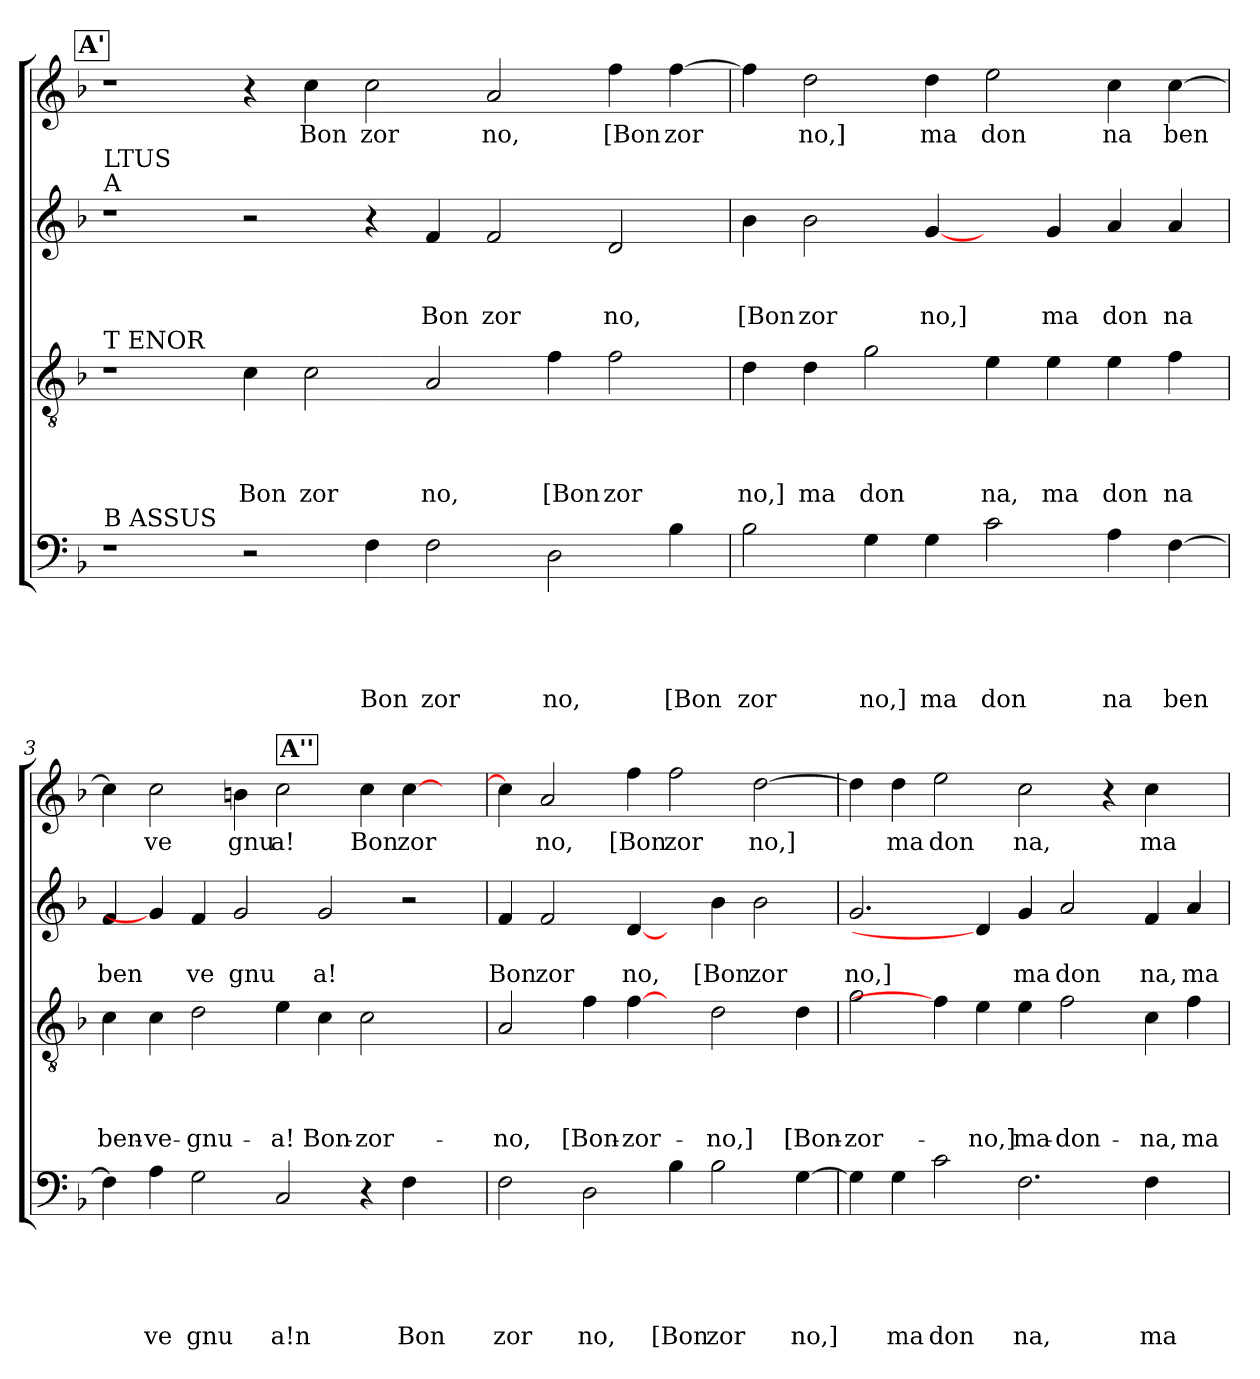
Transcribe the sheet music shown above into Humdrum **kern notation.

**kern	**text	**text	**text	**text	**text	**kern	**text	**text	**text	**text	**kern	**text	**text	**text	**kern	**text
*part4	*part4	*part4	*part4	*part4	*part4	*part3	*part3	*part3	*part3	*part3	*part2	*part2	*part2	*part2	*part1	*part1
*staff4	*staff4	*staff4	*staff4	*staff4	*staff4	*staff3	*staff3	*staff3	*staff3	*staff3	*staff2	*staff2	*staff2	*staff2	*staff1	*staff1
*clefF4	*	*	*	*	*	*clefGv2	*	*	*	*	*clefG2	*	*	*	*clefG2	*
*k[b-]	*	*	*	*	*	*k[b-]	*	*	*	*	*k[b-]	*	*	*	*k[b-]	*
*F:	*	*	*	*	*	*F:	*	*	*	*	*F:	*	*	*	*F:	*
!!LO:REH:place=s1:a:fs=14:t=A'
=1	=1	=1	=1	=1	=1	=1	=1	=1	=1	=1	=1	=1	=1	=1	=1	=1
!	!	!	!	!	!	!	!	!	!	!	!LO:TX:a:t=A	!	!	!	!	!
!	!	!	!	!	!	!	!	!	!	!	!LO:TX:t=LTUS	!	!	!	!	!
!	!	!	!	!	!	!LO:TX:a:t=T ENOR	!	!	!	!	!	!	!	!	!	!
!LO:TX:a:t=B ASSUS	!	!	!	!	!	!	!	!	!	!	!	!	!	!	!	!
1r	.	.	.	.	.	1r	.	.	.	.	1r	.	.	.	1r	.
!	!	!	!	!	!	!	!	!	!	!LO:LY:b	!	!	!	!	!	!
2r	.	.	.	.	.	4c\	.	.	.	Bon	2r	.	.	.	4r	.
!	!	!	!	!	!	!	!	!	!	!LO:LY:b	!	!	!	!	!	!LO:LY:b
.	.	.	.	.	.	2c\	.	.	.	zor	.	.	.	.	4cc\	Bon
!	!	!	!	!	!LO:LY:b	!	!	!	!	!	!	!	!	!	!	!LO:LY:b
4F\	.	.	.	.	Bon	.	.	.	.	.	4r	.	.	.	2cc\	zor
!	!	!	!	!	!LO:LY:b	!	!	!	!	!LO:LY:b	!	!	!	!LO:LY:b	!	!
2F\	.	.	.	.	zor	2A/	.	.	.	no,	4f/	.	.	Bon	.	.
!	!	!	!	!	!	!	!	!	!	!	!	!	!	!LO:LY:b	!	!LO:LY:b
.	.	.	.	.	.	.	.	.	.	.	2f/	.	.	zor	2a/	no,
!	!	!	!	!	!LO:LY:b	!	!	!	!	!LO:LY:b	!	!	!	!	!	!
2D\	.	.	.	.	no,	4f\	.	.	.	[Bon	.	.	.	.	.	.
!	!	!	!	!	!	!	!	!	!	!LO:LY:b	!	!	!	!LO:LY:b	!	!LO:LY:b
.	.	.	.	.	.	2f\	.	.	.	zor	2d/	.	.	no,	4ff\	[Bon
!	!	!	!	!	!LO:LY:b	!	!	!	!	!	!	!	!	!	!	!LO:LY:b
4B-\	.	.	.	.	[Bon	.	.	.	.	.	.	.	.	.	[>4ff\	zor
=2	=2	=2	=2	=2	=2	=2	=2	=2	=2	=2	=2	=2	=2	=2	=2	=2
!	!	!	!	!	!LO:LY:b	!	!	!	!	!LO:LY:b	!	!	!	!LO:LY:b	!	!
2B-\	.	.	.	.	zor	4d\	.	.	.	no,]	4b-\	.	.	[Bon	4ff\]	.
!	!	!	!	!	!	!	!	!	!	!LO:LY:b	!	!	!	!LO:LY:b	!	!LO:LY:b
.	.	.	.	.	.	4d\	.	.	.	ma	2b-\	.	.	zor	2dd\	no,]
!	!	!	!	!	!LO:LY:b	!	!	!	!	!LO:LY:b	!	!	!	!	!	!
4G\	.	.	.	.	no,]	2g\	.	.	.	don	.	.	.	.	.	.
!	!	!	!	!	!LO:LY:b	!	!	!	!	!	!	!	!	!LO:LY:b	!	!LO:LY:b
4G\	.	.	.	.	ma	.	.	.	.	.	[4g/	.	.	no,]	4dd\	ma
!	!	!	!	!	!LO:LY:b	!	!	!	!	!LO:LY:b	!	!	!	!	!	!LO:LY:b
2c\	.	.	.	.	don	4e\	.	.	.	na,	4ryy	.	.	.	2ee\	don
!	!	!	!	!	!	!	!	!	!	!LO:LY:b	!	!	!	!LO:LY:b	!	!
.	.	.	.	.	.	4e\	.	.	.	ma	4g/	.	.	ma	.	.
!	!	!	!	!	!LO:LY:b	!	!	!	!	!LO:LY:b	!	!	!	!LO:LY:b	!	!LO:LY:b
4A\	.	.	.	.	na	4e\	.	.	.	don	4a/	.	.	don	4cc\	na
!	!	!	!	!	!LO:LY:b	!	!	!	!	!LO:LY:b	!	!	!	!LO:LY:b	!	!LO:LY:b
[<4F\	.	.	.	.	ben	4f\	.	.	.	na	4a/	.	.	na	[<4cc\	ben
!!LO:LB:g=z
!!LO:REH:place=s1:a:fs=14:t=A'':qo=4.5
=3	=3	=3	=3	=3	=3	=3	=3	=3	=3	=3	=3	=3	=3	=3	=3	=3
!	!	!	!	!	!	!	!	!	!	!LO:LY:b	!	!	!LO:LY:b	!	!	!
4F\]	.	.	.	.	.	4c\	.	.	.	ben-	4f/	.	ben	.	4cc\]	.
!	!	!	!	!	!LO:LY:b	!	!	!	!	!LO:LY:b	!	!	!	!	!	!LO:LY:b
4A\	.	.	.	.	ve	4c\	.	.	.	-ve-	4g/]	.	.	.	2cc\	ve
!	!	!	!	!	!LO:LY:b	!	!	!	!	!LO:LY:b	!	!	!LO:LY:b	!	!	!
2G\	.	.	.	.	gnu	2d\	.	.	.	-gnu-	4f/	.	ve	.	.	.
!	!	!	!	!	!	!	!	!	!	!	!	!	!LO:LY:b	!	!	!LO:LY:b
.	.	.	.	.	.	.	.	.	.	.	2g/	.	gnu	.	4bn\	gnu
!	!	!	!	!	!LO:LY:b	!	!	!	!	!LO:LY:b	!	!	!	!	!	!LO:LY:b
2C/	.	.	.	.	a!n	4e\	.	.	.	-a!	.	.	.	.	2cc\	a!
!	!	!	!	!	!	!	!	!	!	!LO:LY:b	!	!	!LO:LY:b	!	!	!
.	.	.	.	.	.	4c\	.	.	.	Bon-	2g/	.	a!	.	.	.
!	!	!	!	!	!	!	!	!	!	!LO:LY:b	!	!	!	!	!	!LO:LY:b
4r	.	.	.	.	.	2c\	.	.	.	-zor-	.	.	.	.	4cc\	Bon
!	!	!	!	!	!LO:LY:b	!	!	!	!	!	!	!	!	!	!	!LO:LY:b
4F\	.	.	.	.	Bon	.	.	.	.	.	2r	.	.	.	[>4cc\	zor
4ryy	.	.	.	.	.	4ryy	.	.	.	.	.	.	.	.	4ryy	.
=4	=4	=4	=4	=4	=4	=4	=4	=4	=4	=4	=4	=4	=4	=4	=4	=4
!	!	!	!	!	!LO:LY:b	!	!	!	!	!LO:LY:b	!	!	!LO:LY:b	!	!	!
2F\	.	.	.	.	zor	2A/	.	.	.	-no,	4f/	.	Bon	.	4cc\]	.
!	!	!	!	!	!	!	!	!	!	!	!	!	!LO:LY:b	!	!	!LO:LY:b
.	.	.	.	.	.	.	.	.	.	.	2f/	.	zor	.	2a/	no,
!	!	!	!	!	!LO:LY:b	!	!	!	!	!LO:LY:b	!	!	!	!	!	!
2D\	.	.	.	.	no,	4f\	.	.	.	[Bon-	.	.	.	.	.	.
!	!	!	!	!	!	!	!	!	!	!LO:LY:b	!	!	!LO:LY:b	!	!	!LO:LY:b
.	.	.	.	.	.	[4f\	.	.	.	-zor-	[4d/	.	no,	.	4ff\	[Bon
!	!	!	!	!	!LO:LY:b	!	!	!	!	!	!	!	!	!	!	!LO:LY:b
4B-\	.	.	.	.	[Bon	4ryy	.	.	.	.	4ryy	.	.	.	2ff\	zor
!	!	!	!	!	!LO:LY:b	!	!	!	!	!LO:LY:b	!	!	!LO:LY:b	!	!	!
2B-\	.	.	.	.	zor	2d\	.	.	.	-no,]	4b-\	.	[Bon	.	.	.
!	!	!	!	!	!	!	!	!	!	!	!	!	!LO:LY:b	!	!	!LO:LY:b
.	.	.	.	.	.	.	.	.	.	.	2b-\	.	zor	.	[>2dd\	no,]
!	!	!	!	!	!LO:LY:b	!	!	!	!	!LO:LY:b	!	!	!	!	!	!
[>4G\	.	.	.	.	no,]	4d\	.	.	.	[Bon-	.	.	.	.	.	.
=5	=5	=5	=5	=5	=5	=5	=5	=5	=5	=5	=5	=5	=5	=5	=5	=5
!	!	!	!	!	!	!	!	!	!	!LO:LY:b	!	!	!LO:LY:b	!	!	!
4G\]	.	.	.	.	.	2g\	.	.	.	-zor-	2.g/	.	no,]	.	4dd\]	.
!	!	!	!	!	!LO:LY:b	!	!	!	!	!	!	!	!	!	!	!LO:LY:b
4G\	.	.	.	.	ma	.	.	.	.	.	.	.	.	.	4dd\	ma
!	!	!	!	!	!LO:LY:b	!	!	!	!	!	!	!	!	!	!	!LO:LY:b
2c\	.	.	.	.	don	4f\]	.	.	.	.	.	.	.	.	2ee\	don
!	!	!	!	!	!	!	!	!	!	!LO:LY:b	!	!	!	!	!	!
.	.	.	.	.	.	4e\	.	.	.	-no,]	4d/]	.	.	.	.	.
!	!	!	!	!	!LO:LY:b	!	!	!	!	!LO:LY:b	!	!	!LO:LY:b	!	!	!LO:LY:b
2.F\	.	.	.	.	na,	4e\	.	.	.	ma-	4g/	.	ma	.	2cc\	na,
!	!	!	!	!	!	!	!	!	!	!LO:LY:b	!	!	!LO:LY:b	!	!	!
.	.	.	.	.	.	2f\	.	.	.	-don-	2a/	.	don	.	.	.
.	.	.	.	.	.	.	.	.	.	.	.	.	.	.	4r	.
!	!	!	!	!	!LO:LY:b	!	!	!	!	!LO:LY:b	!	!	!LO:LY:b	!	!	!LO:LY:b
4F\	.	.	.	.	ma	4c\	.	.	.	-na,	4f/	.	na,	.	4cc\	ma
!	!	!	!	!	!	!	!	!	!	!LO:LY:b	!	!	!LO:LY:b	!	!	!
4ryy	.	.	.	.	.	4f\	.	.	.	ma-	4a/	.	ma	.	4ryy	.
=	=	=	=	=	=	=	=	=	=	=	=	=	=	=	=	=
*-	*-	*-	*-	*-	*-	*-	*-	*-	*-	*-	*-	*-	*-	*-	*-	*-
